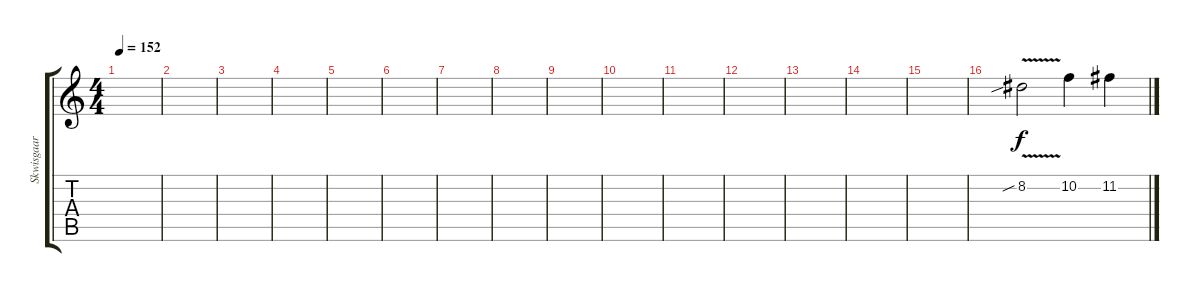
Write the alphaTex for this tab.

\track ("Skwisgaar Skwigelf (Solo Guitar)" "Skwisgaar ") {instrument distortionguitar}
\staff {score tabs}
\tuning (C4 G3 Eb3 Bb2 F2 C2) {hide}
\ts (4 4)
\tempo 152
\clef g2
\ks c
|
|
|
|
|
|
|
|
|
|
|
|
|
|
|
8.2{v sib}.2{volume 16} 10.2.4 11.2.4
